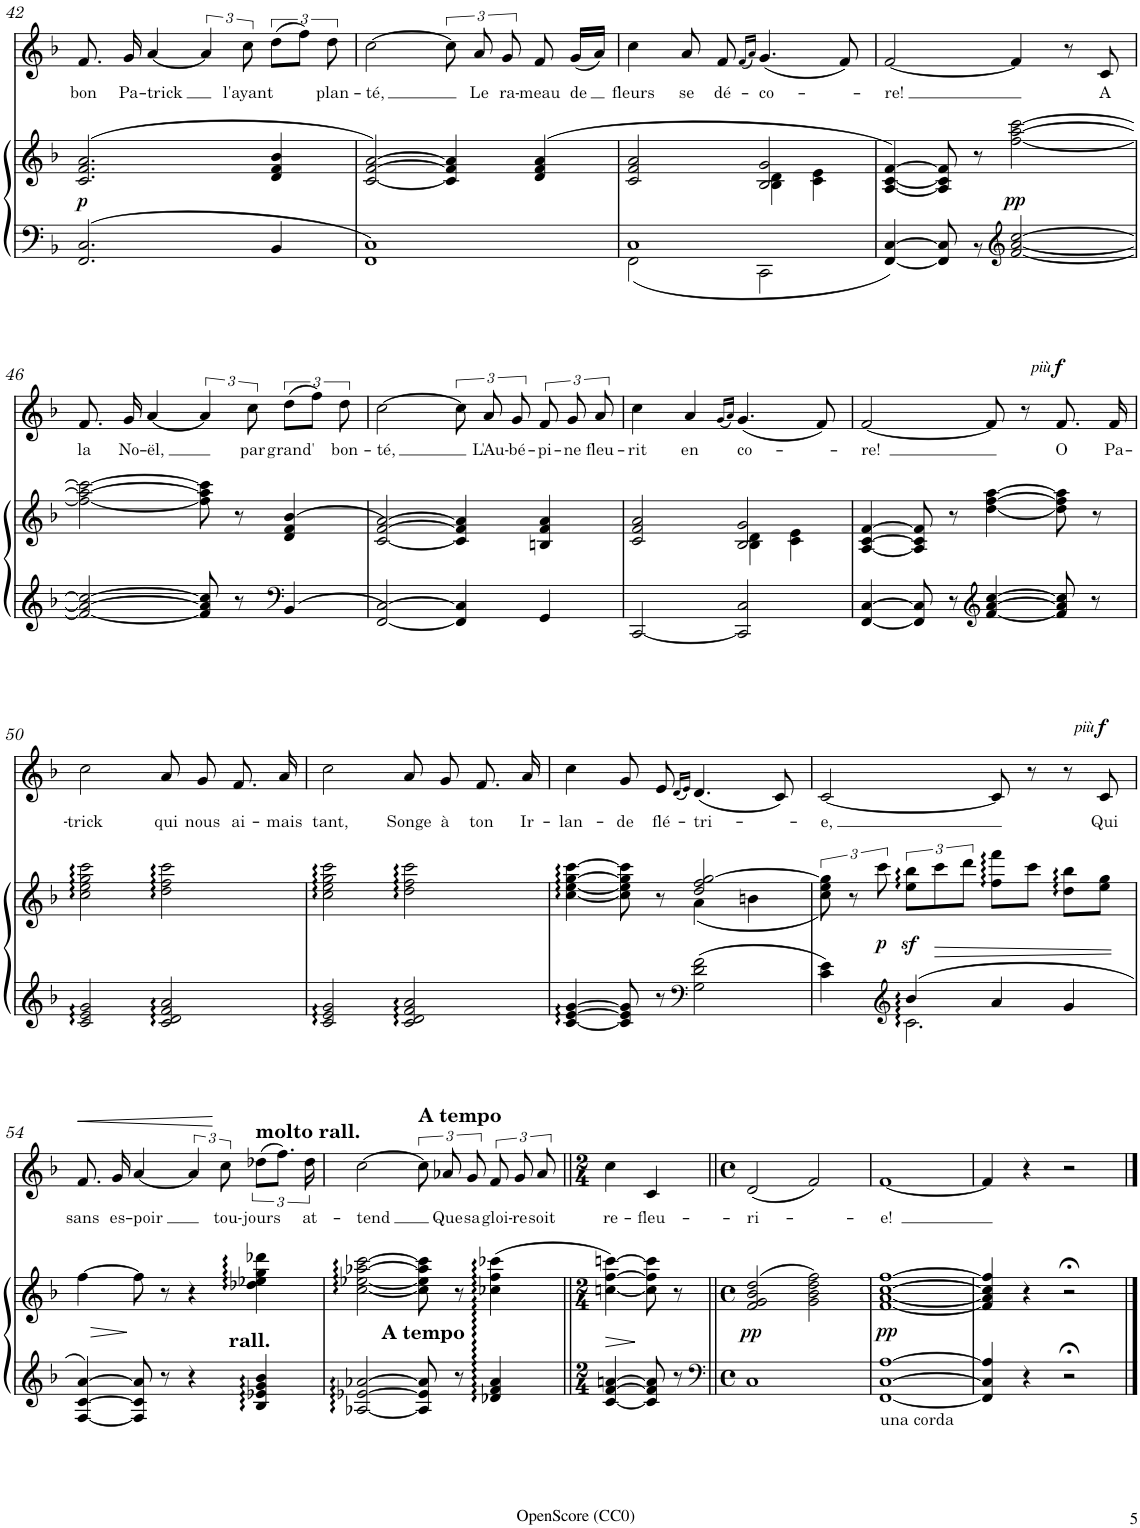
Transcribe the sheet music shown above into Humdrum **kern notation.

**kern	**kern	**dynam	**kern	**text	**dynam	**kern
*part3	*part3	*part3	*part2	*part2	*part2	*part1
*staff4	*staff3	*staff3/4	*staff2	*staff2	*staff2	*staff1
*I"Piano	*	*	*I"Strophe 2 Voice - verse 2	*	*	*I"Strophe 1 Voice - verse 1
*I'Pno	*	*	*	*	*	*
!!LO:PB:g=z
*clefF4	*clefG2	*	*clefG2	*	*	*clefG2
*k[b-]	*k[b-]	*	*k[b-]	*	*	*k[b-]
*M4/4	*M4/4	*	*M4/4	*	*	*M4/4
*met(c)	*met(c)	*	*met(c)	*	*	*met(c)
=42	=42	=42	=42	=42	=42	=42
!	!	!LO:DY:a=2	!	!LO:LY:b	!	!
2.FF/ 2.C/	(>2.c/ 2.f/ 2.a/	p	8.f/	bon	.	1r
!	!	!	!	!LO:LY:b	!	!
.	.	.	16g/	Pa-	.	.
!	!	!	!	!LO:LY:b	!	!
.	.	.	[4a/	-trick	.	.
.	.	.	6a/]	.	.	.
!	!	!	!	!LO:LY:b	!	!
.	.	.	12cc\	l'ayant	.	.
4BB-/	4d/ 4f/ 4b-/	.	(12dd\L	.	.	.
.	.	.	12ff\J)	.	.	.
!	!	!	!	!LO:LY:b	!	!
.	.	.	12dd\	plan-	.	.
=43	=43	=43	=43	=43	=43	=43
!	!	!	!	!LO:LY:b	!	!
1FF 1C	[2c/ [>2f/ [2a/)	.	[2cc\	-té,	.	1r
.	4c/] 4f/] 4a/]	.	12cc\]	.	.	.
!	!	!	!	!LO:LY:b	!	!
.	.	.	12a/	Le	.	.
!	!	!	!	!LO:LY:b	!	!
.	.	.	12g/	ra-	.	.
!	!	!	!	!LO:LY:b	!	!
.	(4d/ 4f/ 4a/	.	8f/	-meau	.	.
!	!	!	!	!LO:LY:b	!	!
.	.	.	(16g/LL	de	.	.
.	.	.	16a/JJ)	.	.	.
=44	=44	=44	=44	=44	=44	=44
*^	*^	*	*	*	*	*
!	!	!	!	!	!	!LO:LY:b	!	!
1C	2FF\	2c/ 2f/ 2a/	2ryy	.	4cc\	fleurs	.	1r
!	!	!	!	!	!	!LO:LY:b	!	!
.	.	.	.	.	8a/	se	.	.
!	!	!	!	!	!	!LO:LY:b	!	!
.	.	.	.	.	8f/	dé-	.	.
.	.	.	.	.	(16qf/LL	.	.	.
.	.	.	.	.	16qa/JJ)	.	.	.
!	!	!	!	!	!	!LO:LY:b	!	!
.	2CC\	2B-/ 2g/	4B-\ 4d\	.	(4.g/	-co-	.	.
.	.	.	4c\ 4e\	.	.	.	.	.
.	.	.	.	.	8f/)	.	.	.
=45	=45	=45	=45	=45	=45	=45	=45	=45
!	!	!	!	!	!	!LO:LY:b	!	!
2ryy	[<4FF/ [4C/	[<4A/ [4c/ [4f/)	2ryy	.	[2f/	-re!	.	1r
.	8FF/] 8C/]	8A/] 8c/] 8f/]	.	.	.	.	.	.
.	8r	8r	.	.	.	.	.	.
*clefG2	*	*	*	*	*	*	*	*
!	!	!	!	!LO:DY:b	!	!	!	!
[<2f/ [2a/ [2cc/	2ryy	2ryy	[<2ff\ [>2aa\ [>2ccc\	pp	4f/]	.	.	.
.	.	.	.	.	8r	.	.	.
!	!	!	!	!	!	!LO:LY:b	!	!
.	.	.	.	.	8c/	A	.	.
*v	*v	*	*	*	*	*	*	*
*	*v	*v	*	*	*	*	*
!!LO:LB:g=z
=46	=46	=46	=46	=46	=46	=46
!	!	!	!	!LO:LY:b	!	!
2f/_ 2a/_ 2cc/_	2ff\_ 2aa\_ 2ccc\_	.	8.f/	la	.	1r
!	!	!	!	!LO:LY:b	!	!
.	.	.	16g/	No-	.	.
!	!	!	!	!LO:LY:b	!	!
.	.	.	[4a/	-ël,	.	.
8f/] 8a/] 8cc/]	8ff\] 8aa\] 8ccc\]	.	6a/]	.	.	.
8r	8r	.	.	.	.	.
!	!	!	!	!LO:LY:b	!	!
.	.	.	12cc\	par	.	.
*clefF4	*	*	*	*	*	*
!	!	!	!	!LO:LY:b	!	!
4BB-/	(>4d/ 4f/ 4b-/	.	(12dd\L	grand'	.	.
.	.	.	12ff\J)	.	.	.
!	!	!	!	!LO:LY:b	!	!
.	.	.	12dd\	bon-	.	.
=47	=47	=47	=47	=47	=47	=47
!	!	!	!	!LO:LY:b	!	!
[2FF/ [2C/	[2c/ [>2f/ [2a/)	.	[2cc\	-té,	.	1r
4FF/] 4C/]	4c/] 4f/] 4a/]	.	12cc\]	.	.	.
!	!	!	!	!LO:LY:b	!	!
.	.	.	12a/	L'Au-	.	.
!	!	!	!	!LO:LY:b	!	!
.	.	.	12g/	-bé-	.	.
!	!	!	!	!LO:LY:b	!	!
4GG/	4Bn/ 4f/ 4a/	.	12f/	-pi-	.	.
!	!	!	!	!LO:LY:b	!	!
.	.	.	12g/	-ne	.	.
!	!	!	!	!LO:LY:b	!	!
.	.	.	12a/	fleu-	.	.
=48	=48	=48	=48	=48	=48	=48
*	*^	*	*	*	*	*
!	!	!	!	!	!LO:LY:b	!	!
[2CC/	2c/ 2f/ 2a/	2ryy	.	4cc\	-rit	.	1r
!	!	!	!	!	!LO:LY:b	!	!
.	.	.	.	4a/	en	.	.
.	.	.	.	(16qg/LL	.	.	.
.	.	.	.	16qa/JJ)	.	.	.
!	!	!	!	!	!LO:LY:b	!	!
2CC/] 2C/	2B-/ 2g/	4B-\ 4d\	.	(4.g/	co-	.	.
.	.	4c\ 4e\	.	.	.	.	.
.	.	.	.	8f/)	.	.	.
*	*v	*v	*	*	*	*	*
=49	=49	=49	=49	=49	=49	=49
!	!	!	!	!LO:LY:b	!	!
[4FF/ [4C/	[<4A/ [>4c/ [4f/	.	[2f/	-re!	.	1r
8FF/] 8C/]	8A/] 8c/] 8f/]	.	.	.	.	.
8r	8r	.	.	.	.	.
*clefG2	*	*	*	*	*	*
[4f/ [>4a/ [4cc/	[4dd\ [4ff\ [4aa\	.	8f/]	.	.	.
.	.	.	8r	.	.	.
!	!	!	!	!LO:LY:b	!LO:DY:a	!
!	!	!	!	!	!LO:DY:n=1:a	!
8f/] 8a/] 8cc/]	8dd\] 8ff\] 8aa\]	.	8.f/	O	other-dynamics f	.
8r	8r	.	.	.	.	.
!	!	!	!	!LO:LY:b	!	!
.	.	.	16f/	Pa-	.	.
!!LO:LB:g=z
=50	=50	=50	=50	=50	=50	=50
!	!	!	!	!LO:LY:b	!	!
2c/ 2e/ 2g/	2cc\ 2ee\ 2gg\ 2ccc\	.	2cc\	-trick	.	1r
!	!	!	!	!LO:LY:b	!	!
2c/ 2d/ 2f/ 2a/	2dd\ 2ff\ 2ccc\	.	8a/	qui	.	.
!	!	!	!	!LO:LY:b	!	!
.	.	.	8g/	nous	.	.
!	!	!	!	!LO:LY:b	!	!
.	.	.	8.f/	ai-	.	.
!	!	!	!	!LO:LY:b	!	!
.	.	.	16a/	-mais	.	.
=51	=51	=51	=51	=51	=51	=51
!	!	!	!	!LO:LY:b	!	!
2c/ 2e/ 2g/	2cc\ 2ee\ 2gg\ 2ccc\	.	2cc\	tant,	.	1r
!	!	!	!	!LO:LY:b	!	!
2c/ 2d/ 2f/ 2a/	2dd\ 2ff\ 2ccc\	.	8a/	Songe	.	.
!	!	!	!	!LO:LY:b	!	!
.	.	.	8g/	à	.	.
!	!	!	!	!LO:LY:b	!	!
.	.	.	8.f/	ton	.	.
!	!	!	!	!LO:LY:b	!	!
.	.	.	16a/	Ir-	.	.
=52	=52	=52	=52	=52	=52	=52
*	*^	*	*	*	*	*
!	!	!	!	!	!LO:LY:b	!	!
[4c/ [>4e/ [4g/	[4cc\ [4ee\ [>4gg\ [>4ccc\	2ryy	.	4cc\	-lan-	.	1r
!	!	!	!	!	!LO:LY:b	!	!
8c/] 8e/] 8g/]	8cc\] 8ee\] 8gg\] 8ccc\]	.	.	8g/	-de	.	.
!	!	!	!	!	!LO:LY:b	!	!
8r	8r	.	.	8e/	flé-	.	.
*clefF4	*	*	*	*	*	*	*
.	.	.	.	(16qd/LL	.	.	.
.	.	.	.	16qe/JJ)	.	.	.
!	!	!	!	!	!LO:LY:b	!	!
2G\ 2d\ 2f\	2dd/ 2ff/ [2gg/	(4a\	.	(4.d/	-tri-	.	.
.	.	4bn\	.	.	.	.	.
.	.	.	.	8c/)	.	.	.
=53	=53	=53	=53	=53	=53	=53	=53
*^	*	*	*	*	*	*	*
!	!	!	!	!	!	!LO:LY:b	!	!
4c\ 4e\	4ryy	12ee\ 12gg\]	12cc\)	.	[2c/	-e,	.	1r
.	.	12r	12ryy	.	.	.	.	.
!	!	!	!	!LO:DY:b	!	!	!	!
.	.	12ccc\	12ryy	p	.	.	.	.
*clefG2	*	*	*	*	*	*	*	*
!	!	!	!	!LO:DY:b	!	!	!	!
4b-/	2.c\	12ee\ 12bb-\L	4ryy	sf	.	.	.	.
!	!	!	!	!LO:HP:b	!	!	!	!
.	.	12ccc\	.	>	.	.	.	.
.	.	12ddd\J	.	.	.	.	.	.
4a/	.	8ff\ 8fff\L	2ryy	.	8c/]	.	.	.
.	.	8ccc\J	.	.	8r	.	.	.
4g/	.	8dd\ 8bb-\L	.	.	8r	.	.	.
!	!	!	!	!	!	!LO:LY:b	!LO:DY:a	!
!	!	!	!	!	!	!	!LO:DY:n=1:a	!
.	.	8ee\ 8gg\J	.	.	8c/	Qui	other-dynamics f	.
*v	*v	*	*	*	*	*	*	*
*	*v	*v	*	*	*	*	*
!!LO:LB:g=z
=54	=54	=54	=54	=54	=54	=54
!	!	!	!	!LO:LY:b	!LO:HP:b	!
[4F/ [>4c/ [4a/	[4ff\	.	8.f/	sans	<	1r
!	!	!	!	!LO:LY:b	!	!
.	.	.	16g/	es-	.	.
!	!	!	!	!LO:LY:b	!	!
8F/] 8c/] 8a/]	8ff\]	]	[4a/	-poir	.	.
8r	8r	.	.	.	.	.
4r	4r	.	6a/]	.	.	.
!	!	!	!	!LO:LY:b	!	!
.	.	.	12cc\	tou-	[	.
!	!	!	!LO:TX:a:B:t=molto rall.	!	!	!
!	!LO:TX:b:B:t=rall.	!	!	!	!	!
!	!	!	!	!LO:LY:b	!	!
4B-/ 4e-X/ 4g/ 4b-/	4dd-X\ 4ee-X\ 4gg\ 4ddd-X\	.	(12dd-X\L	-jours	.	.
.	.	.	12.ff\J)	.	.	.
!	!	!	!	!LO:LY:b	!	!
.	.	.	24dd-\	at-	.	.
=55	=55	=55	=55	=55	=55	=55
!	!	!	!	!LO:LY:b	!	!
[2A-X/ [>2e-X/ [2a-X/	[2cc\ [<2ee-X\ [2aa-X\ [2ccc\	.	[2cc\	-tend	.	1r
!	!	!	!LO:TX:a:B:t=A tempo	!	!	!
8A-/] 8e-/] 8a-/]	8cc\] 8ee-\] 8aa-\] 8ccc\]	.	12cc\]	.	.	.
!	!	!	!	!LO:LY:b	!	!
.	.	.	12a-X/	Que	.	.
8r	8r	.	.	.	.	.
!	!	!	!	!LO:LY:b	!	!
.	.	.	12g/	sa	.	.
!	!LO:TX:b:B:t=A tempo	!	!	!	!	!
!	!	!	!	!LO:LY:b	!	!
4d-X/ 4f/ 4a-/	(4cc-X\ 4ff\ 4ccc-X\	.	12f/	gloi-	.	.
!	!	!	!	!LO:LY:b	!	!
.	.	.	12g/	-re	.	.
!	!	!	!	!LO:LY:b	!	!
.	.	.	12a-/	soit	.	.
=56||	=56||	=56||	=56||	=56||	=56||	=56||
*M2/4	*M2/4	*	*M2/4	*	*	*M2/4
!	!	!LO:HP:b	!	!LO:LY:b	!	!
[4c/ [>4f/ [4an/	[4ccn\ [4ff\ [4cccn\)	>	4cc\	re-	.	2r
!	!	!	!	!LO:LY:b	!	!
8c/] 8f/] 8a/]	8cc\] 8ff\] 8ccc\]	.	4c/	-fleu-	.	.
8r	8r	]	.	.	.	.
=57||	=57||	=57||	=57||	=57||	=57||	=57||
*clefF4	*	*	*	*	*	*
*M4/4	*M4/4	*	*M4/4	*	*	*M4/4
*met(c)	*met(c)	*	*met(c)	*	*	*met(c)
!	!	!LO:DY:b	!	!LO:LY:b	!	!
1C	(2f/ 2g/ 2b-/ 2dd/	pp	(2d/	-ri-	.	1r
.	2g\ 2b-\ 2dd\ 2ff\)	.	2f/)	.	.	.
=58	=58	=58	=58	=58	=58	=58
!LO:TX:b:t=una corda	!	!	!	!	!	!
!	!	!LO:DY:b	!	!LO:LY:b	!	!
[1FF [>1C [1A	[1f [1a [1cc [1ff	pp	[1f	-e!	.	1r
=59	=59	=59	=59	=59	=59	=59
4FF/] 4C/] 4A/]	4f/] 4a/] 4cc/] 4ff/]	.	4f/]	.	.	1r
4r	4r	.	4r	.	.	.
2r;<	2r;<	.	2r	.	.	.
==	==	==	==	==	==	==
*-	*-	*-	*-	*-	*-	*-
